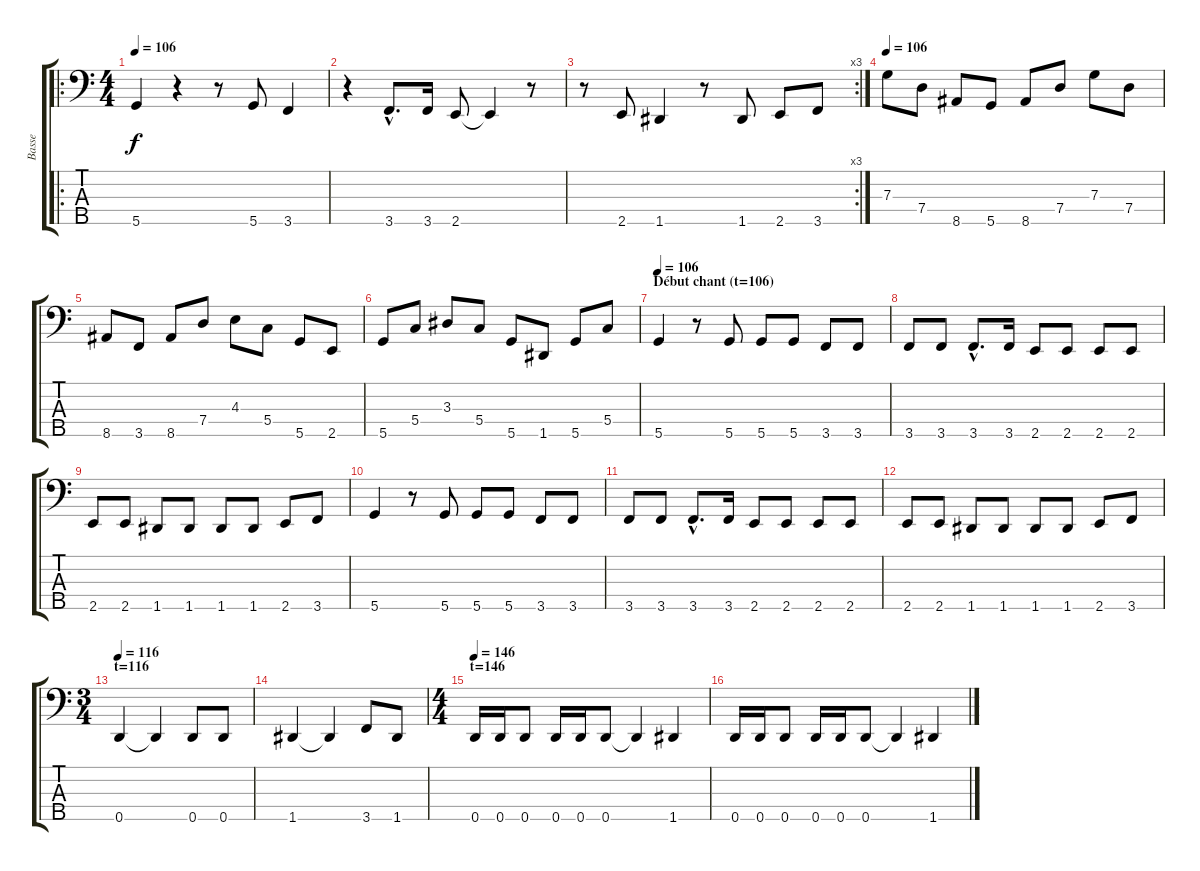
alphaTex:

\track ("Basse" "Basse") {instrument electricbasspick}
\staff {score tabs}
\tuning (Bb2 F2 C2 G1 D1) {hide}
\ro
\ts (4 4)
\tempo 106
\clef f4
\ks c
5.5.4{dy f} r.4 r.8 5.5.8 3.5.4 |
r.4 3.5{hac}.8{d} 3.5.16 2.5.8 2.5{t}.4 r.8 |
\rc 3
r.8 2.5.8 1.5.4 r.8 1.5.8 2.5.8 3.5.8 |
\tempo 106
7.3.8 7.4.8 8.5.8 5.5.8 8.5.8 7.4.8 7.3.8 7.4.8 |
8.5.8 3.5.8 8.5.8 7.4.8 4.3.8 5.4.8 5.5.8 2.5.8 |
5.5.8 5.4.8 3.3.8 5.4.8 5.5.8 1.5.8 5.5.8 5.4.8 |
\section ("" "Début chant (t=106)")
\tempo 106
5.5.4 r.8 5.5.8 5.5.8 5.5.8 3.5.8 3.5.8 |
3.5.8 3.5.8 3.5{hac}.8{d} 3.5.16 2.5.8 2.5.8 2.5.8 2.5.8 |
2.5.8 2.5.8 1.5.8 1.5.8 1.5.8 1.5.8 2.5.8 3.5.8 |
5.5.4 r.8 5.5.8 5.5.8 5.5.8 3.5.8 3.5.8 |
3.5.8 3.5.8 3.5{hac}.8{d} 3.5.16 2.5.8 2.5.8 2.5.8 2.5.8 |
2.5.8 2.5.8 1.5.8 1.5.8 1.5.8 1.5.8 2.5.8 3.5.8 |
\ts (3 4)
\section ("" "t=116")
\tempo 116
0.5.4 0.5{t}.4 0.5.8 0.5.8 |
1.5.4 1.5{t}.4 3.5.8 1.5.8 |
\ts (4 4)
\section ("" "t=146")
\tempo 146
0.5.16 0.5.16 0.5.8 0.5.16 0.5.16 0.5.8 0.5{t}.4 1.5.4 |
0.5.16 0.5.16 0.5.8 0.5.16 0.5.16 0.5.8 0.5{t}.4 1.5.4
